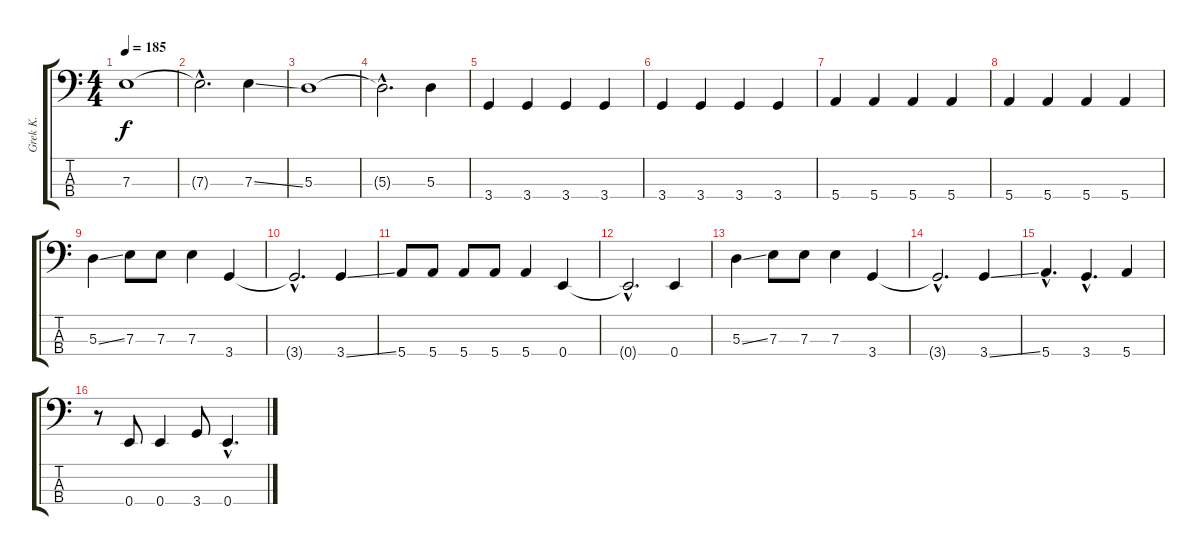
\track ("Grek K." "Grek K.") {instrument electricbasspick}
\staff {score tabs}
\tuning (G2 D2 A1 E1) {hide}
\ts (4 4)
\tempo 185
\clef f4
\ks c
7.3.1{dy f} |
7.3{hac t}.2{d} 7.3{ss}.4 |
5.3.1 |
5.3{hac t}.2{d} 5.3.4 |
3.4.4 3.4.4 3.4.4 3.4.4 |
3.4.4 3.4.4 3.4.4 3.4.4 |
5.4.4 5.4.4 5.4.4 5.4.4 |
5.4.4 5.4.4 5.4.4 5.4.4 |
5.3{ss}.4 7.3.8 7.3.8 7.3.4 3.4.4 |
3.4{hac t}.2{d} 3.4{ss}.4 |
5.4.8 5.4.8 5.4.8 5.4.8 5.4.4 0.4.4 |
0.4{hac t}.2{d} 0.4.4 |
5.3{ss}.4 7.3.8 7.3.8 7.3.4 3.4.4 |
3.4{hac t}.2{d} 3.4{ss}.4 |
5.4{hac}.4{d} 3.4{hac}.4{d} 5.4.4 |
r.8 0.4.8 0.4.4 3.4.8 0.4{hac}.4{d}
